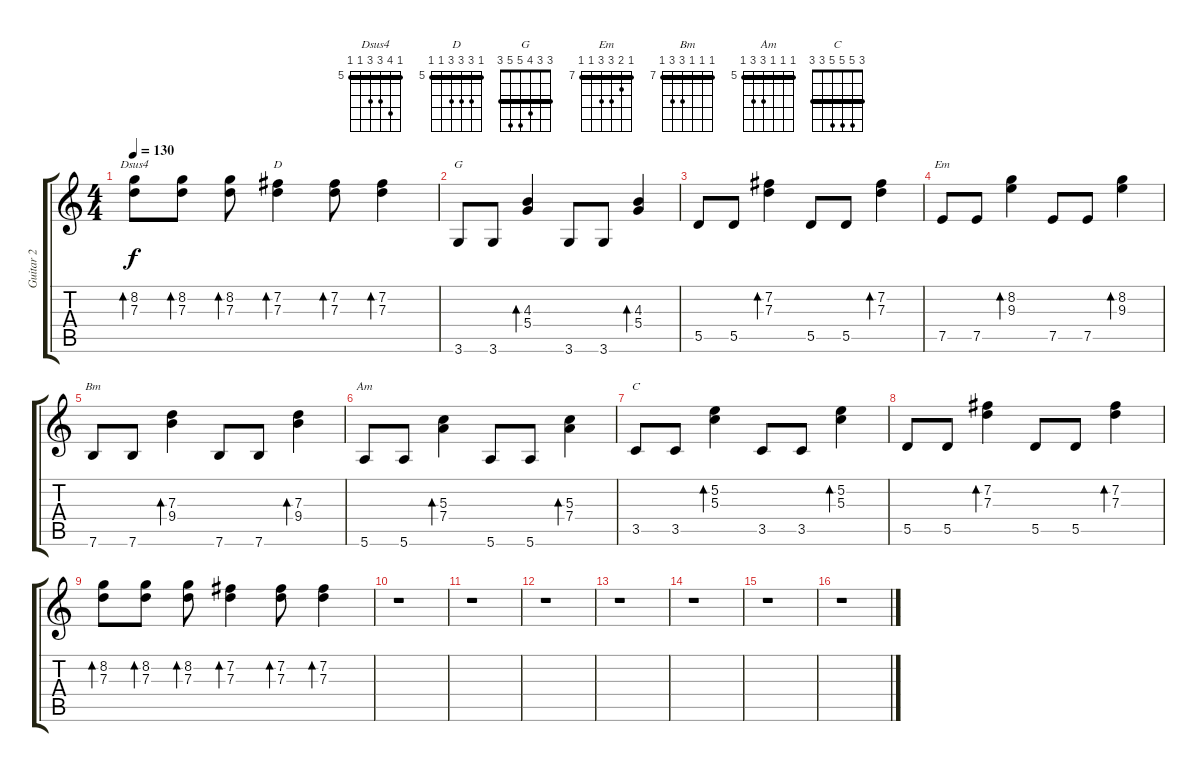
\track ("Guitar 2" "Guitar 2") {instrument overdrivenguitar}
\staff {score tabs}
\tuning (E4 B3 G3 D3 A2 E2) {hide}
\chord ("Dsus4" 5 8 7 7 5 5) {firstfret 5 barre 5}
\chord ("D" 5 7 7 7 5 5) {firstfret 5 barre 5}
\chord ("G" 3 3 4 5 5 3) {barre 3}
\chord ("Em" 7 8 9 9 7 7) {firstfret 7 barre 7}
\chord ("Bm" 7 7 7 9 9 7) {firstfret 7 barre 7}
\chord ("Am" 5 5 5 7 7 5) {firstfret 5 barre 5}
\chord ("C" 3 5 5 5 3 3) {barre 3}
\ts (4 4)
\tempo 130
\clef g2
\ks c
(8.2 7.3).8{bd 120 ch "Dsus4" dy f} (8.2 7.3).8{bd 120} (8.2 7.3).8{bd 120} (7.2 7.3).4{bd 120 ch "D"} (7.2 7.3).8{bd 120} (7.2 7.3).4{bd 120} |
3.6.8{ch "G"} 3.6.8 (4.3 5.4).4{bd 120} 3.6.8 3.6.8 (4.3 5.4).4{bd 120} |
5.5.8 5.5.8 (7.2 7.3).4{bd 120} 5.5.8 5.5.8 (7.2 7.3).4{bd 120} |
7.5.8{ch "Em"} 7.5.8 (8.2 9.3).4{bd 120} 7.5.8 7.5.8 (8.2 9.3).4{bd 120} |
7.6.8{ch "Bm"} 7.6.8 (7.3 9.4).4{bd 120} 7.6.8 7.6.8 (7.3 9.4).4{bd 120} |
5.6.8{ch "Am"} 5.6.8 (5.3 7.4).4{bd 120} 5.6.8 5.6.8 (5.3 7.4).4{bd 120} |
3.5.8{ch "C"} 3.5.8 (5.2 5.3).4{bd 120} 3.5.8 3.5.8 (5.2 5.3).4{bd 120} |
5.5.8 5.5.8 (7.2 7.3).4{bd 120} 5.5.8 5.5.8 (7.2 7.3).4{bd 120} |
(8.2 7.3).8{bd 120} (8.2 7.3).8{bd 120} (8.2 7.3).8{bd 120} (7.2 7.3).4{bd 120} (7.2 7.3).8{bd 120} (7.2 7.3).4{bd 120} |
r.1 |
r.1 |
r.1 |
r.1 |
r.1 |
r.1 |
r.1
